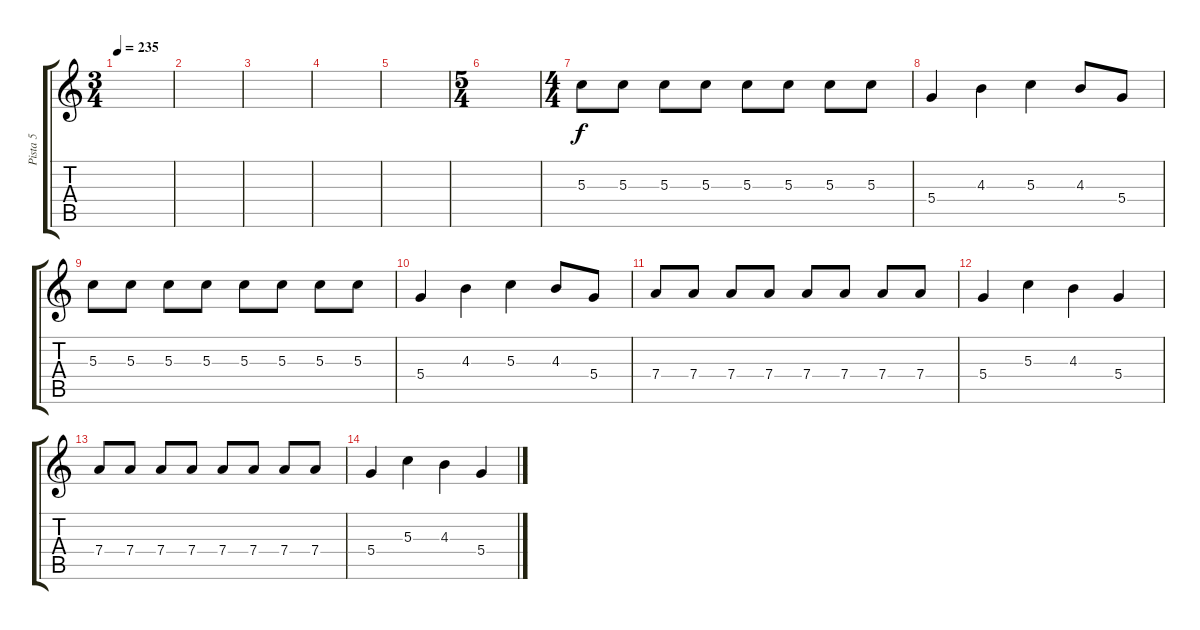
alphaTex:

\track ("Pista 5" "Pista 5") {instrument electricguitarmuted}
\staff {score tabs}
\tuning (E4 B3 G3 D3 A2 E2) {hide}
\ts (3 4)
\tempo 235
\clef g2
\ks c
|
|
|
|
|
\ts (5 4)
|
\ts (4 4)
5.3.8 5.3.8 5.3.8 5.3.8 5.3.8 5.3.8 5.3.8 5.3.8 |
5.4.4 4.3.4 5.3.4 4.3.8 5.4.8 |
5.3.8 5.3.8 5.3.8 5.3.8 5.3.8 5.3.8 5.3.8 5.3.8 |
5.4.4 4.3.4 5.3.4 4.3.8 5.4.8 |
7.4.8 7.4.8 7.4.8 7.4.8 7.4.8 7.4.8 7.4.8 7.4.8 |
5.4.4 5.3.4 4.3.4 5.4.4 |
7.4.8 7.4.8 7.4.8 7.4.8 7.4.8 7.4.8 7.4.8 7.4.8 |
5.4.4 5.3.4 4.3.4 5.4.4
